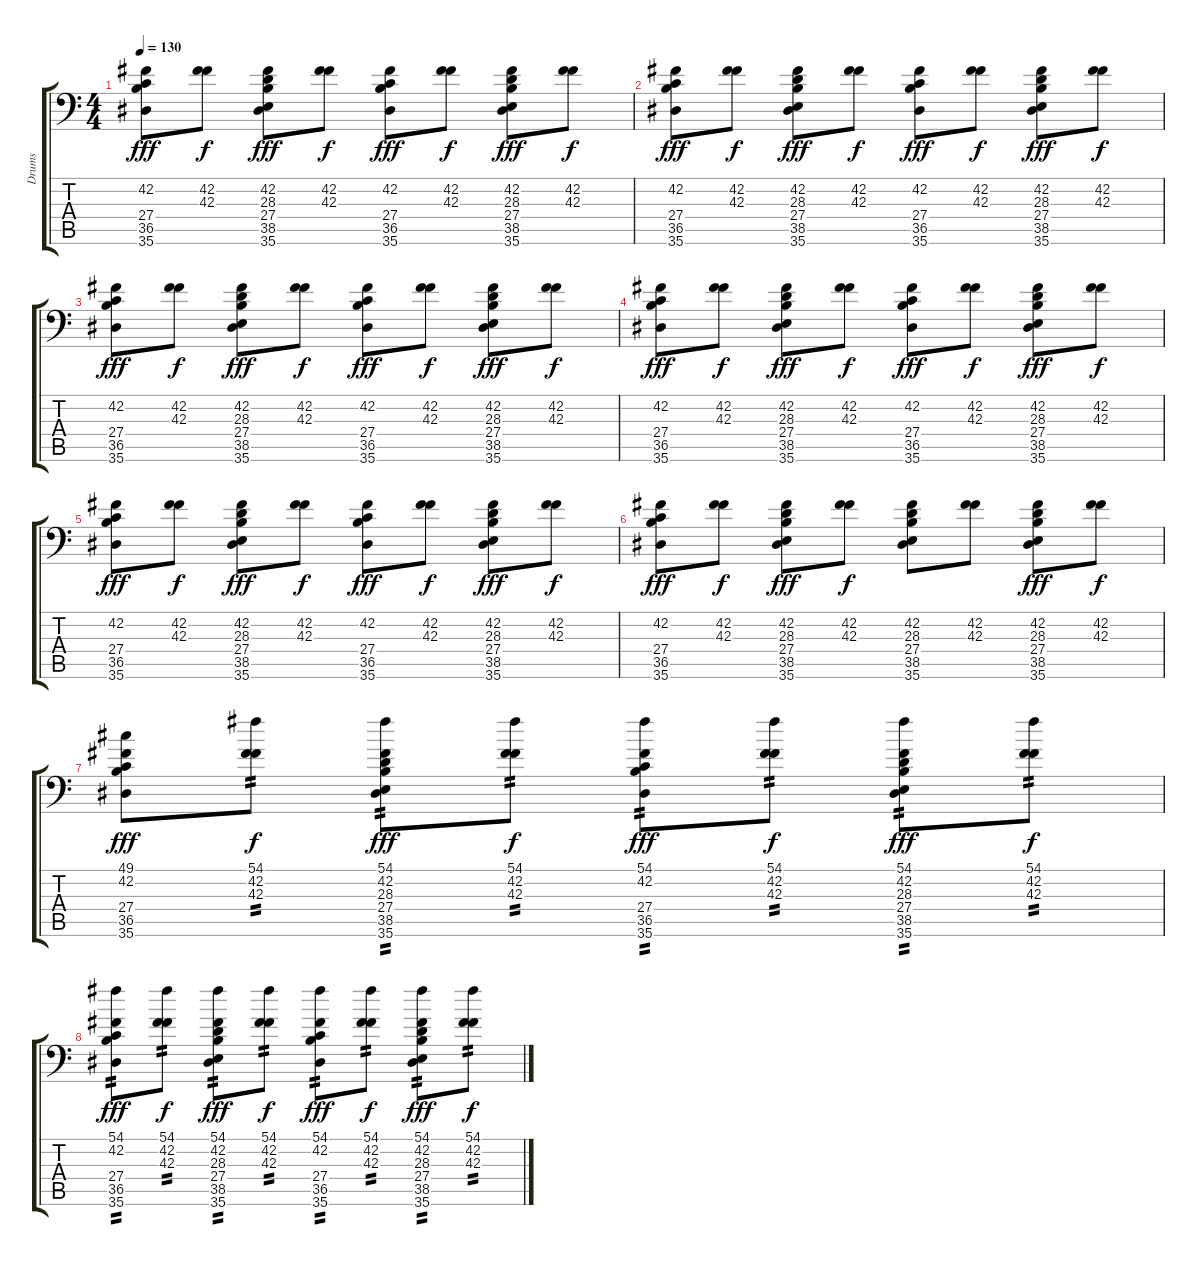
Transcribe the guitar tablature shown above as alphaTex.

\track ("Drums" "Drums") {instrument acousticgrandpiano}
\staff {score tabs}
\tuning (C-1 C-1 C-1 C-1 C-1 C-1) {hide}
\ts (4 4)
\tempo 130
\clef f4
\ks c
(42.2 27.4 36.5 35.6).8{dy fff} (42.2 42.3).8{dy f} (42.2 28.3 27.4 38.5 35.6).8{dy fff} (42.2 42.3).8{dy f} (42.2 27.4 36.5 35.6).8{dy fff} (42.2 42.3).8{dy f} (42.2 28.3 27.4 38.5 35.6).8{dy fff} (42.2 42.3).8{dy f} |
(42.2 27.4 36.5 35.6).8{dy fff} (42.2 42.3).8{dy f} (42.2 28.3 27.4 38.5 35.6).8{dy fff} (42.2 42.3).8{dy f} (42.2 27.4 36.5 35.6).8{dy fff} (42.2 42.3).8{dy f} (42.2 28.3 27.4 38.5 35.6).8{dy fff} (42.2 42.3).8{dy f} |
(42.2 27.4 36.5 35.6).8{dy fff} (42.2 42.3).8{dy f} (42.2 28.3 27.4 38.5 35.6).8{dy fff} (42.2 42.3).8{dy f} (42.2 27.4 36.5 35.6).8{dy fff} (42.2 42.3).8{dy f} (42.2 28.3 27.4 38.5 35.6).8{dy fff} (42.2 42.3).8{dy f} |
(42.2 27.4 36.5 35.6).8{dy fff} (42.2 42.3).8{dy f} (42.2 28.3 27.4 38.5 35.6).8{dy fff} (42.2 42.3).8{dy f} (42.2 27.4 36.5 35.6).8{dy fff} (42.2 42.3).8{dy f} (42.2 28.3 27.4 38.5 35.6).8{dy fff} (42.2 42.3).8{dy f} |
(42.2 27.4 36.5 35.6).8{dy fff} (42.2 42.3).8{dy f} (42.2 28.3 27.4 38.5 35.6).8{dy fff} (42.2 42.3).8{dy f} (42.2 27.4 36.5 35.6).8{dy fff} (42.2 42.3).8{dy f} (42.2 28.3 27.4 38.5 35.6).8{dy fff} (42.2 42.3).8{dy f} |
(42.2 27.4 36.5 35.6).8{dy fff} (42.2 42.3).8{dy f} (42.2 28.3 27.4 38.5 35.6).8{dy fff} (42.2 42.3).8{dy f} (42.2 28.3 27.4 38.5 35.6).8 (42.2 42.3).8 (42.2 28.3 27.4 38.5 35.6).8{dy fff} (42.2 42.3).8{dy f} |
(49.1 42.2 27.4 36.5 35.6).8{dy fff} (54.1 42.2 42.3).8{tp 2 dy f} (54.1 42.2 28.3 27.4 38.5 35.6).8{tp 2 dy fff} (54.1 42.2 42.3).8{tp 2 dy f} (54.1 42.2 27.4 36.5 35.6).8{tp 2 dy fff} (54.1 42.2 42.3).8{tp 2 dy f} (54.1 42.2 28.3 27.4 38.5 35.6).8{tp 2 dy fff} (54.1 42.2 42.3).8{tp 2 dy f} |
(54.1 42.2 27.4 36.5 35.6).8{tp 2 dy fff} (54.1 42.2 42.3).8{tp 2 dy f} (54.1 42.2 28.3 27.4 38.5 35.6).8{tp 2 dy fff} (54.1 42.2 42.3).8{tp 2 dy f} (54.1 42.2 27.4 36.5 35.6).8{tp 2 dy fff} (54.1 42.2 42.3).8{tp 2 dy f} (54.1 42.2 28.3 27.4 38.5 35.6).8{tp 2 dy fff} (54.1 42.2 42.3).8{tp 2 dy f}
